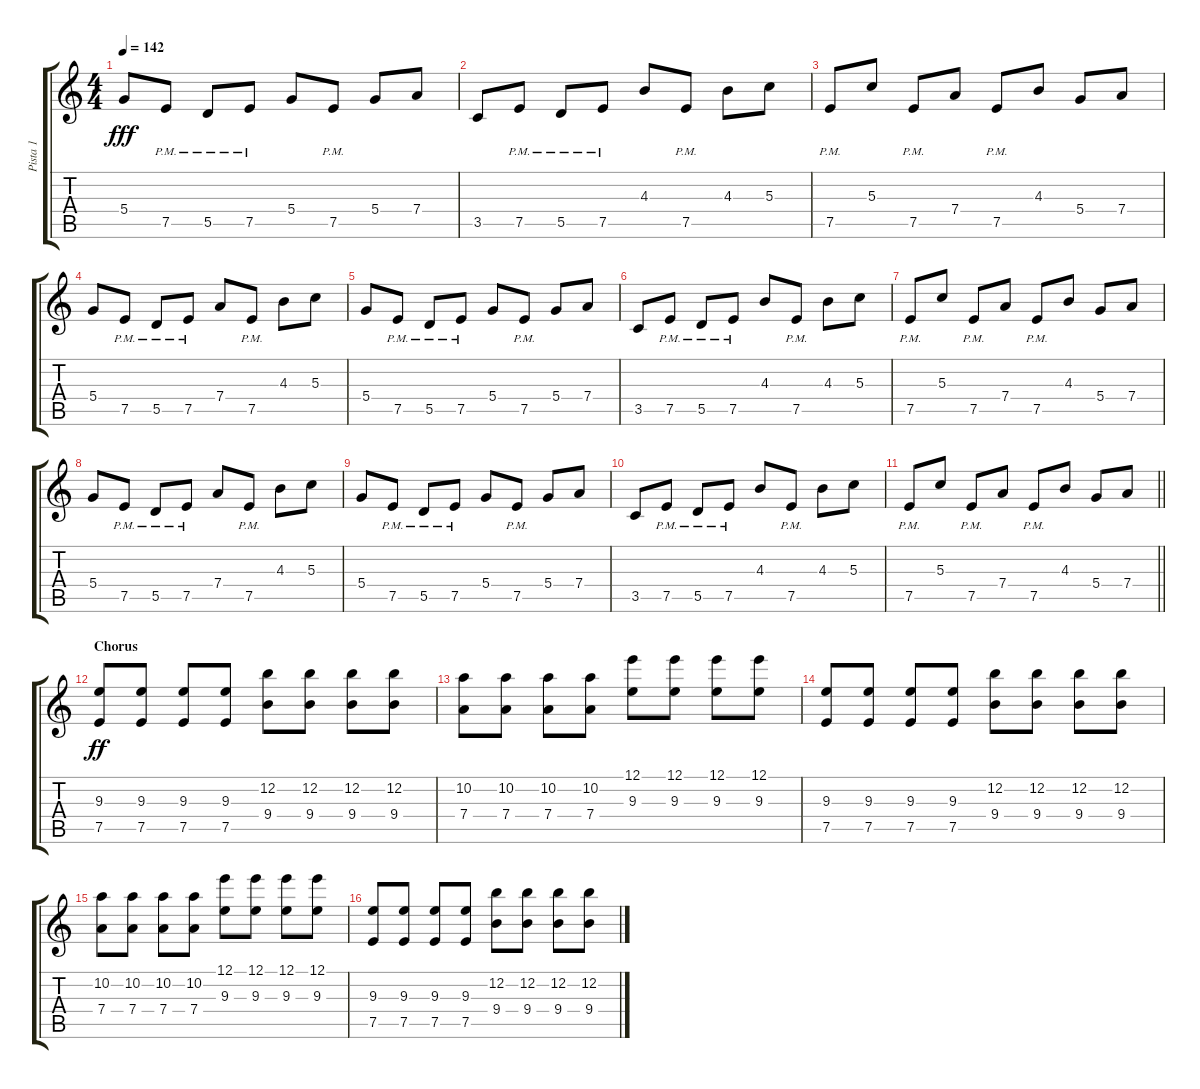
\track ("Pista 1" "Pista 1") {instrument acousticguitarsteel}
\staff {score tabs}
\tuning (E4 B3 G3 D3 A2 D2) {hide}
\ts (4 4)
\tempo 142
\clef g2
\ks c
5.4.8{dy fff} 7.5{pm}.8 5.5{pm}.8 7.5{pm}.8 5.4.8 7.5{pm}.8 5.4.8 7.4.8 |
3.5.8 7.5{pm}.8 5.5{pm}.8 7.5{pm}.8 4.3.8 7.5{pm}.8 4.3.8 5.3.8 |
7.5{pm}.8 5.3.8 7.5{pm}.8 7.4.8 7.5{pm}.8 4.3.8 5.4.8 7.4.8 |
5.4.8{volume 16 balance 12 instrument overdrivenguitar} 7.5{pm}.8 5.5{pm}.8 7.5{pm}.8 7.4.8 7.5{pm}.8 4.3.8 5.3.8 |
5.4.8 7.5{pm}.8 5.5{pm}.8 7.5{pm}.8 5.4.8 7.5{pm}.8 5.4.8 7.4.8 |
3.5.8 7.5{pm}.8 5.5{pm}.8 7.5{pm}.8 4.3.8 7.5{pm}.8 4.3.8 5.3.8 |
7.5{pm}.8 5.3.8 7.5{pm}.8 7.4.8 7.5{pm}.8 4.3.8 5.4.8 7.4.8 |
5.4.8 7.5{pm}.8 5.5{pm}.8 7.5{pm}.8 7.4.8 7.5{pm}.8 4.3.8 5.3.8 |
5.4.8 7.5{pm}.8 5.5{pm}.8 7.5{pm}.8 5.4.8 7.5{pm}.8 5.4.8 7.4.8 |
3.5.8 7.5{pm}.8 5.5{pm}.8 7.5{pm}.8 4.3.8 7.5{pm}.8 4.3.8 5.3.8 |
\barLineRight lightlight
7.5{pm}.8 5.3.8 7.5{pm}.8 7.4.8 7.5{pm}.8 4.3.8 5.4.8 7.4.8 |
\section ("" "Chorus")
(9.3 7.5).8{dy ff volume 14 balance 8 instrument overdrivenguitar} (9.3 7.5).8 (9.3 7.5).8 (9.3 7.5).8 (12.2 9.4).8 (12.2 9.4).8 (12.2 9.4).8 (12.2 9.4).8 |
(10.2 7.4).8 (10.2 7.4).8 (10.2 7.4).8 (10.2 7.4).8 (12.1 9.3).8 (12.1 9.3).8 (12.1 9.3).8 (12.1 9.3).8 |
(9.3 7.5).8 (9.3 7.5).8 (9.3 7.5).8 (9.3 7.5).8 (12.2 9.4).8 (12.2 9.4).8 (12.2 9.4).8 (12.2 9.4).8 |
(10.2 7.4).8 (10.2 7.4).8 (10.2 7.4).8 (10.2 7.4).8 (12.1 9.3).8 (12.1 9.3).8 (12.1 9.3).8 (12.1 9.3).8 |
(9.3 7.5).8 (9.3 7.5).8 (9.3 7.5).8 (9.3 7.5).8 (12.2 9.4).8 (12.2 9.4).8 (12.2 9.4).8 (12.2 9.4).8
